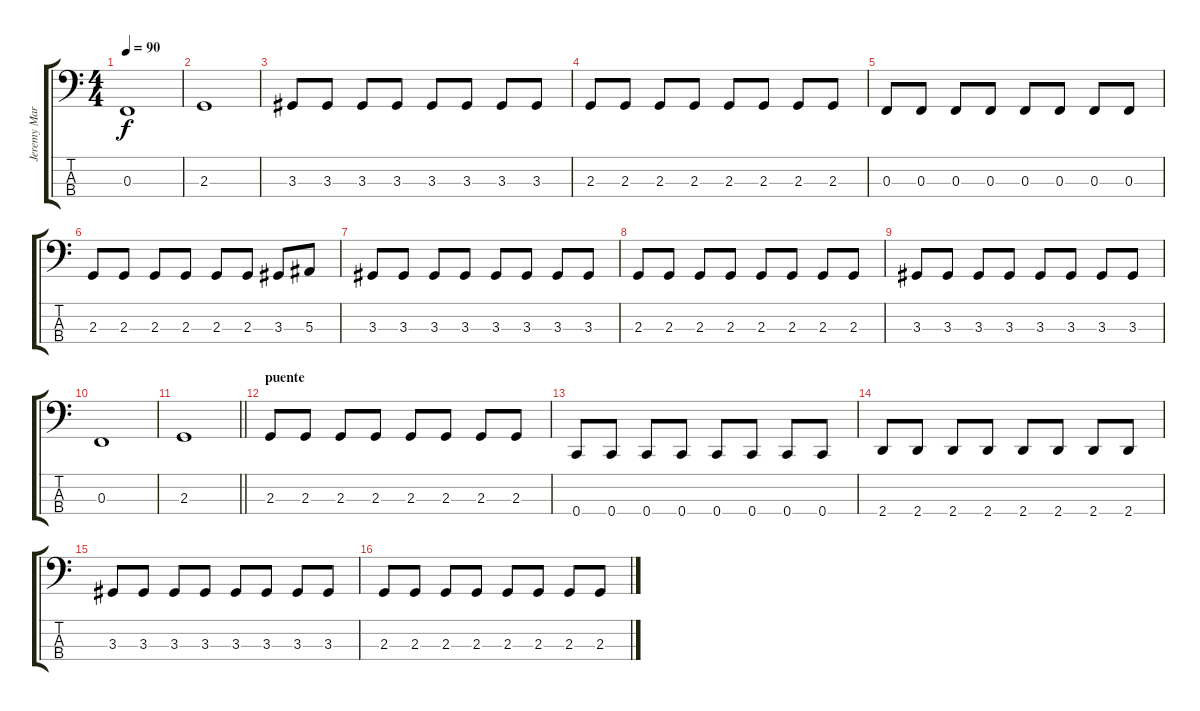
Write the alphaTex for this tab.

\track ("Jeremy Marshal" "Jeremy Mar") {instrument electricbassfinger}
\staff {score tabs}
\tuning (Eb2 Bb1 F1 C1) {hide}
\ts (4 4)
\tempo 90
\clef f4
\ks c
0.3.1{dy f} |
2.3.1 |
3.3.8 3.3.8 3.3.8 3.3.8 3.3.8 3.3.8 3.3.8 3.3.8 |
2.3.8 2.3.8 2.3.8 2.3.8 2.3.8 2.3.8 2.3.8 2.3.8 |
0.3.8 0.3.8 0.3.8 0.3.8 0.3.8 0.3.8 0.3.8 0.3.8 |
2.3.8 2.3.8 2.3.8 2.3.8 2.3.8 2.3.8 3.3.8 5.3.8 |
3.3.8 3.3.8 3.3.8 3.3.8 3.3.8 3.3.8 3.3.8 3.3.8 |
2.3.8 2.3.8 2.3.8 2.3.8 2.3.8 2.3.8 2.3.8 2.3.8 |
3.3.8 3.3.8 3.3.8 3.3.8 3.3.8 3.3.8 3.3.8 3.3.8 |
0.3.1 |
\barLineRight lightlight
2.3.1 |
\section ("" "puente")
2.3.8 2.3.8 2.3.8 2.3.8 2.3.8 2.3.8 2.3.8 2.3.8 |
0.4.8 0.4.8 0.4.8 0.4.8 0.4.8 0.4.8 0.4.8 0.4.8 |
2.4.8 2.4.8 2.4.8 2.4.8 2.4.8 2.4.8 2.4.8 2.4.8 |
3.3.8 3.3.8 3.3.8 3.3.8 3.3.8 3.3.8 3.3.8 3.3.8 |
2.3.8 2.3.8 2.3.8 2.3.8 2.3.8 2.3.8 2.3.8 2.3.8
